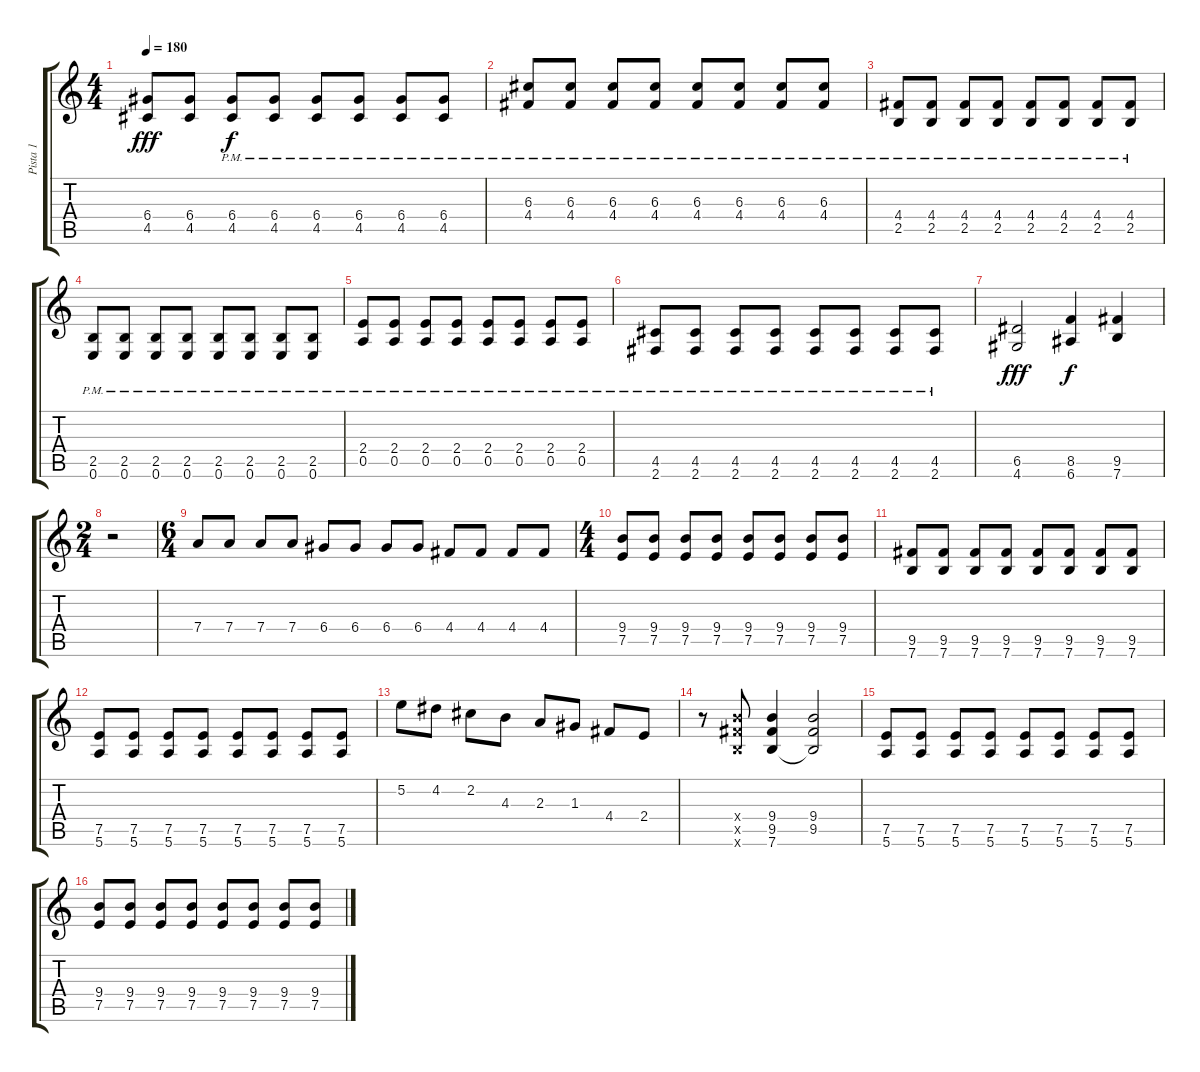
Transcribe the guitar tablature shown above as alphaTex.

\track ("Pista 1" "Pista 1") {instrument distortionguitar}
\staff {score tabs}
\tuning (E4 B3 G3 D3 A2 E2) {hide}
\ts (4 4)
\tempo 180
\clef g2
\ks c
(6.4 4.5).8{dy fff} (6.4 4.5).8 (6.4{pm} 4.5{pm}).8{dy f} (6.4{pm} 4.5{pm}).8 (6.4{pm} 4.5{pm}).8 (6.4{pm} 4.5{pm}).8 (6.4{pm} 4.5{pm}).8 (6.4{pm} 4.5{pm}).8 |
(6.3{pm} 4.4{pm}).8 (6.3{pm} 4.4{pm}).8 (6.3{pm} 4.4{pm}).8 (6.3{pm} 4.4{pm}).8 (6.3{pm} 4.4{pm}).8 (6.3{pm} 4.4{pm}).8 (6.3{pm} 4.4{pm}).8 (6.3{pm} 4.4{pm}).8 |
(4.4{pm} 2.5{pm}).8 (4.4{pm} 2.5{pm}).8 (4.4{pm} 2.5{pm}).8 (4.4{pm} 2.5{pm}).8 (4.4{pm} 2.5{pm}).8 (4.4{pm} 2.5{pm}).8 (4.4{pm} 2.5{pm}).8 (4.4{pm} 2.5{pm}).8 |
(2.5{pm} 0.6{pm}).8 (2.5{pm} 0.6{pm}).8 (2.5{pm} 0.6{pm}).8 (2.5{pm} 0.6{pm}).8 (2.5{pm} 0.6{pm}).8 (2.5{pm} 0.6{pm}).8 (2.5{pm} 0.6{pm}).8 (2.5{pm} 0.6{pm}).8 |
(2.4{pm} 0.5{pm}).8 (2.4{pm} 0.5{pm}).8 (2.4{pm} 0.5{pm}).8 (2.4{pm} 0.5{pm}).8 (2.4{pm} 0.5{pm}).8 (2.4{pm} 0.5{pm}).8 (2.4{pm} 0.5{pm}).8 (2.4{pm} 0.5{pm}).8 |
(4.5{pm} 2.6{pm}).8 (4.5{pm} 2.6{pm}).8 (4.5{pm} 2.6{pm}).8 (4.5{pm} 2.6{pm}).8 (4.5{pm} 2.6{pm}).8 (4.5{pm} 2.6{pm}).8 (4.5{pm} 2.6{pm}).8 (4.5{pm} 2.6{pm}).8 |
(6.5 4.6).2{dy fff} (8.5 6.6).4{dy f} (9.5 7.6).4 |
\ts (2 4)
r.2 |
\ts (6 4)
7.4.8 7.4.8 7.4.8 7.4.8 6.4.8 6.4.8 6.4.8 6.4.8 4.4.8 4.4.8 4.4.8 4.4.8 |
\ts (4 4)
(9.4 7.5).8 (9.4 7.5).8 (9.4 7.5).8 (9.4 7.5).8 (9.4 7.5).8 (9.4 7.5).8 (9.4 7.5).8 (9.4 7.5).8 |
(9.5 7.6).8 (9.5 7.6).8 (9.5 7.6).8 (9.5 7.6).8 (9.5 7.6).8 (9.5 7.6).8 (9.5 7.6).8 (9.5 7.6).8 |
(7.5 5.6).8 (7.5 5.6).8 (7.5 5.6).8 (7.5 5.6).8 (7.5 5.6).8 (7.5 5.6).8 (7.5 5.6).8 (7.5 5.6).8 |
5.2.8 4.2.8 2.2.8 4.3.8 2.3.8 1.3.8 4.4.8 2.4.8 |
r.8 (9.4{x} 9.5{x} 7.6{x}).8 (9.4 9.5 7.6).4 (9.4 9.5 7.6{t}).2 |
(7.5 5.6).8 (7.5 5.6).8 (7.5 5.6).8 (7.5 5.6).8 (7.5 5.6).8 (7.5 5.6).8 (7.5 5.6).8 (7.5 5.6).8 |
(9.4 7.5).8 (9.4 7.5).8 (9.4 7.5).8 (9.4 7.5).8 (9.4 7.5).8 (9.4 7.5).8 (9.4 7.5).8 (9.4 7.5).8
